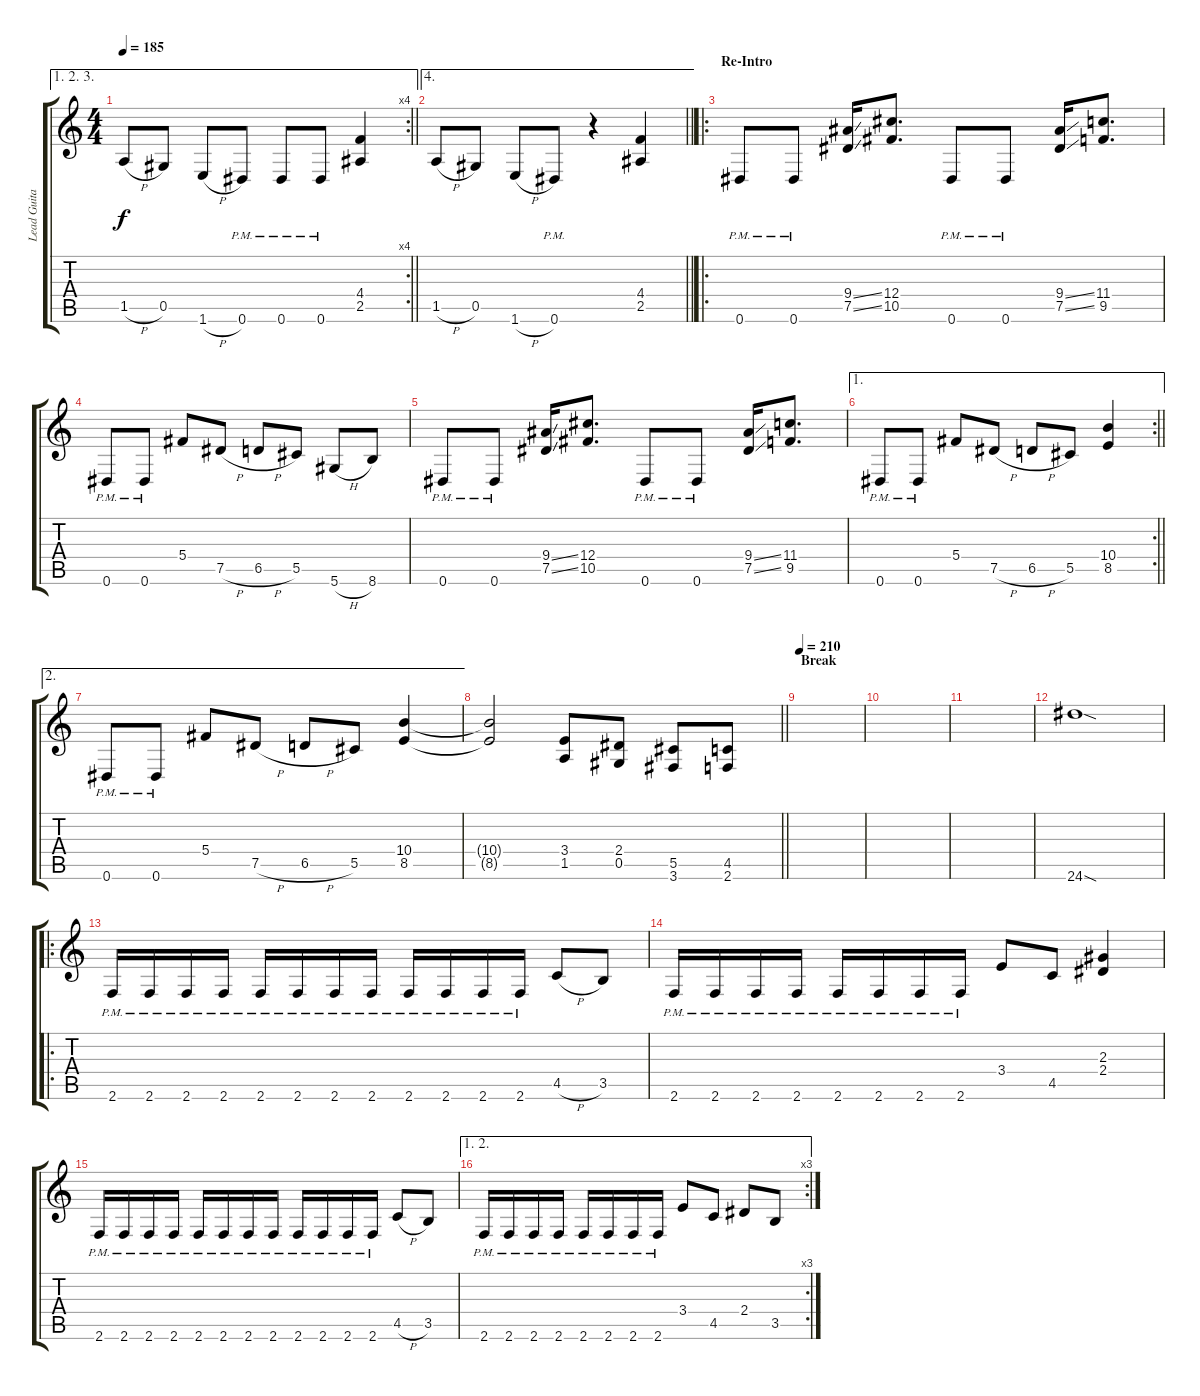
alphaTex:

\track ("Lead Guitar" "Lead Guita") {instrument distortionguitar}
\staff {score tabs}
\tuning (Eb4 Bb3 Gb3 Db3 Ab2 Eb2) {hide}
\ae (1 2 3)
\rc 4
\ts (4 4)
\tempo 185
\clef g2
\barLineRight lightlight
\ks c
1.5{h}.8{dy f} 0.5.8 1.6{h}.8 0.6{pm}.8 0.6{pm}.8 0.6{pm}.8 (4.4 2.5).4 |
\ae 4
\barLineRight lightlight
1.5{h}.8 0.5.8 1.6{h}.8 0.6{pm}.8 r.4 (4.4 2.5).4 |
\ro
\section ("" "Re-Intro")
0.6{pm}.8 0.6{pm}.8 (9.4{ss} 7.5{ss}).16 (12.4 10.5).8{d} 0.6{pm}.8 0.6{pm}.8 (9.4{ss} 7.5{ss}).16 (11.4 9.5).8{d} |
0.6{pm}.8 0.6{pm}.8 5.4.8 7.5{h}.8 6.5{h}.8 5.5.8 5.6{h}.8 8.6.8 |
0.6{pm}.8 0.6{pm}.8 (9.4{ss} 7.5{ss}).16 (12.4 10.5).8{d} 0.6{pm}.8 0.6{pm}.8 (9.4{ss} 7.5{ss}).16 (11.4 9.5).8{d} |
\ae 1
\rc 2
\barLineRight lightlight
0.6{pm}.8 0.6{pm}.8 5.4.8 7.5{h}.8 6.5{h}.8 5.5.8 (10.4 8.5).4 |
\ae 2
0.6{pm}.8 0.6{pm}.8 5.4.8 7.5{h}.8 6.5{h}.8 5.5.8 (10.4 8.5).4 |
\barLineRight lightlight
(10.4{t} 8.5{t}).2 (3.4 1.5).8 (2.4 0.5).8 (5.5 3.6).8 (4.5 2.6).8 |
\section ("" "Break")
\tempo 210
|
|
|
24.6{sod}.1 |
\ro
2.6{pm}.16 2.6{pm}.16 2.6{pm}.16 2.6{pm}.16 2.6{pm}.16 2.6{pm}.16 2.6{pm}.16 2.6{pm}.16 2.6{pm}.16 2.6{pm}.16 2.6{pm}.16 2.6{pm}.16 4.5{h}.8 3.5.8 |
2.6{pm}.16 2.6{pm}.16 2.6{pm}.16 2.6{pm}.16 2.6{pm}.16 2.6{pm}.16 2.6{pm}.16 2.6{pm}.16 3.4.8 4.5.8 (2.3 2.4).4 |
2.6{pm}.16 2.6{pm}.16 2.6{pm}.16 2.6{pm}.16 2.6{pm}.16 2.6{pm}.16 2.6{pm}.16 2.6{pm}.16 2.6{pm}.16 2.6{pm}.16 2.6{pm}.16 2.6{pm}.16 4.5{h}.8 3.5.8 |
\ae (1 2)
\rc 3
2.6{pm}.16 2.6{pm}.16 2.6{pm}.16 2.6{pm}.16 2.6{pm}.16 2.6{pm}.16 2.6{pm}.16 2.6{pm}.16 3.4.8 4.5.8 2.4.8 3.5.8
